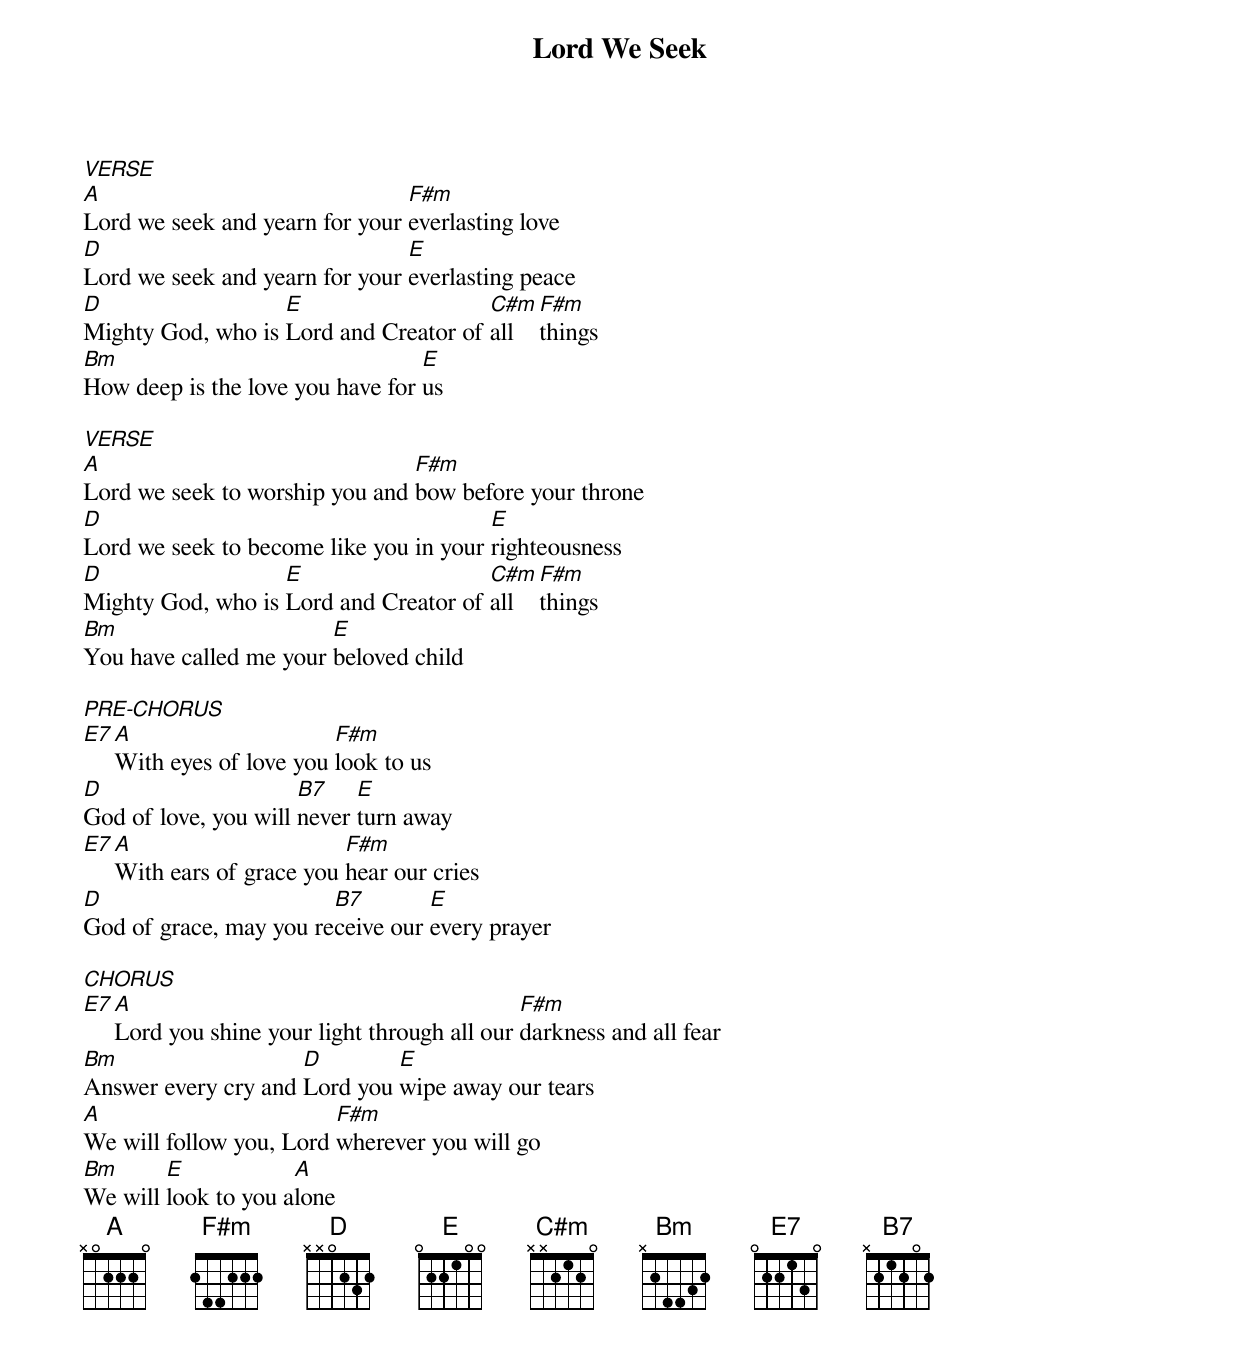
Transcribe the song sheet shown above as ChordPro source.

{title: Lord We Seek}
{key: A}
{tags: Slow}
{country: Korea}

[VERSE]
[A]Lord we seek and yearn for your [F#m]everlasting love
[D]Lord we seek and yearn for your [E]everlasting peace
[D]Mighty God, who is [E]Lord and Creator of [C#m]all [F#m]things
[Bm]How deep is the love you have for [E]us

[VERSE]
[A]Lord we seek to worship you and [F#m]bow before your throne
[D]Lord we seek to become like you in your [E]righteousness
[D]Mighty God, who is [E]Lord and Creator of [C#m]all [F#m]things
[Bm]You have called me your [E]beloved child

[PRE-CHORUS]
[E7][A]With eyes of love you [F#m]look to us
[D]God of love, you will [B7]never [E]turn away
[E7][A]With ears of grace you [F#m]hear our cries
[D]God of grace, may you re[B7]ceive our [E]every prayer

[CHORUS]
[E7][A]Lord you shine your light through all our [F#m]darkness and all fear
[Bm]Answer every cry and [D]Lord you [E]wipe away our tears
[A]We will follow you, Lord [F#m]wherever you will go
[Bm]We will [E]look to you a[A]lone
